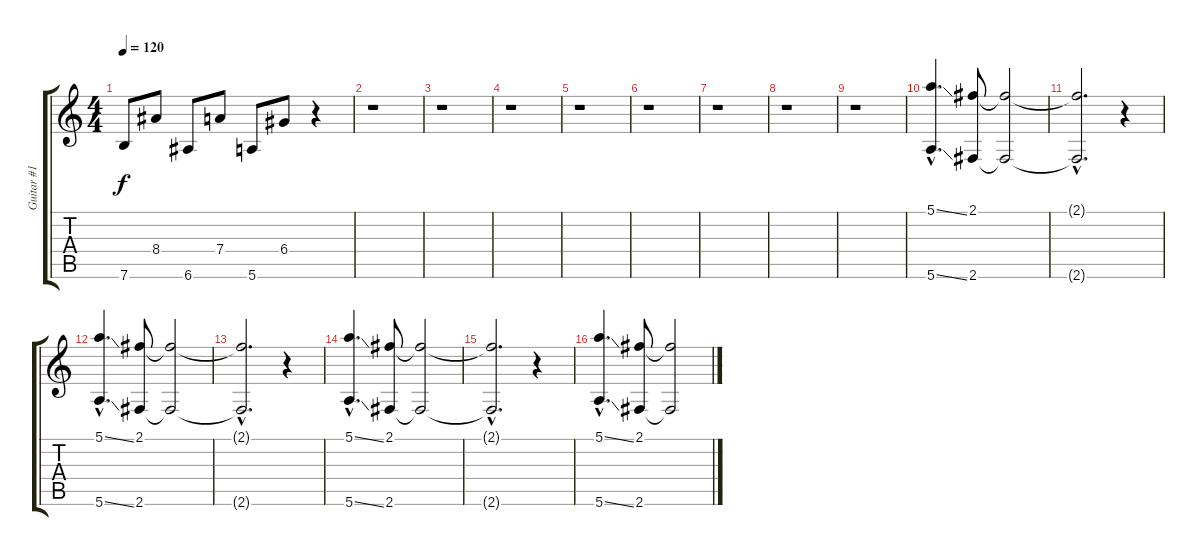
\track ("Guitar #1" "Guitar #1") {instrument distortionguitar}
\staff {score tabs}
\tuning (E4 B3 G3 D3 A2 E2) {hide}
\ts (4 4)
\tempo 120
\clef g2
\ks c
7.6.8{dy f} 8.4.8 6.6.8 7.4.8 5.6.8 6.4.8 r.4 |
r.1 |
r.1 |
r.1 |
r.1 |
r.1 |
r.1 |
r.1 |
r.1 |
(5.1{ss hac} 5.6{ss hac}).4{d} (2.1 2.6).8 (2.1{t} 2.6{t}).2 |
(2.1{hac t} 2.6{hac t}).2{d} r.4 |
(5.1{ss hac} 5.6{ss hac}).4{d} (2.1 2.6).8 (2.1{t} 2.6{t}).2 |
(2.1{hac t} 2.6{hac t}).2{d} r.4 |
(5.1{ss hac} 5.6{ss hac}).4{d} (2.1 2.6).8 (2.1{t} 2.6{t}).2 |
(2.1{hac t} 2.6{hac t}).2{d} r.4 |
(5.1{ss hac} 5.6{ss hac}).4{d} (2.1 2.6).8 (2.1{t} 2.6{t}).2
